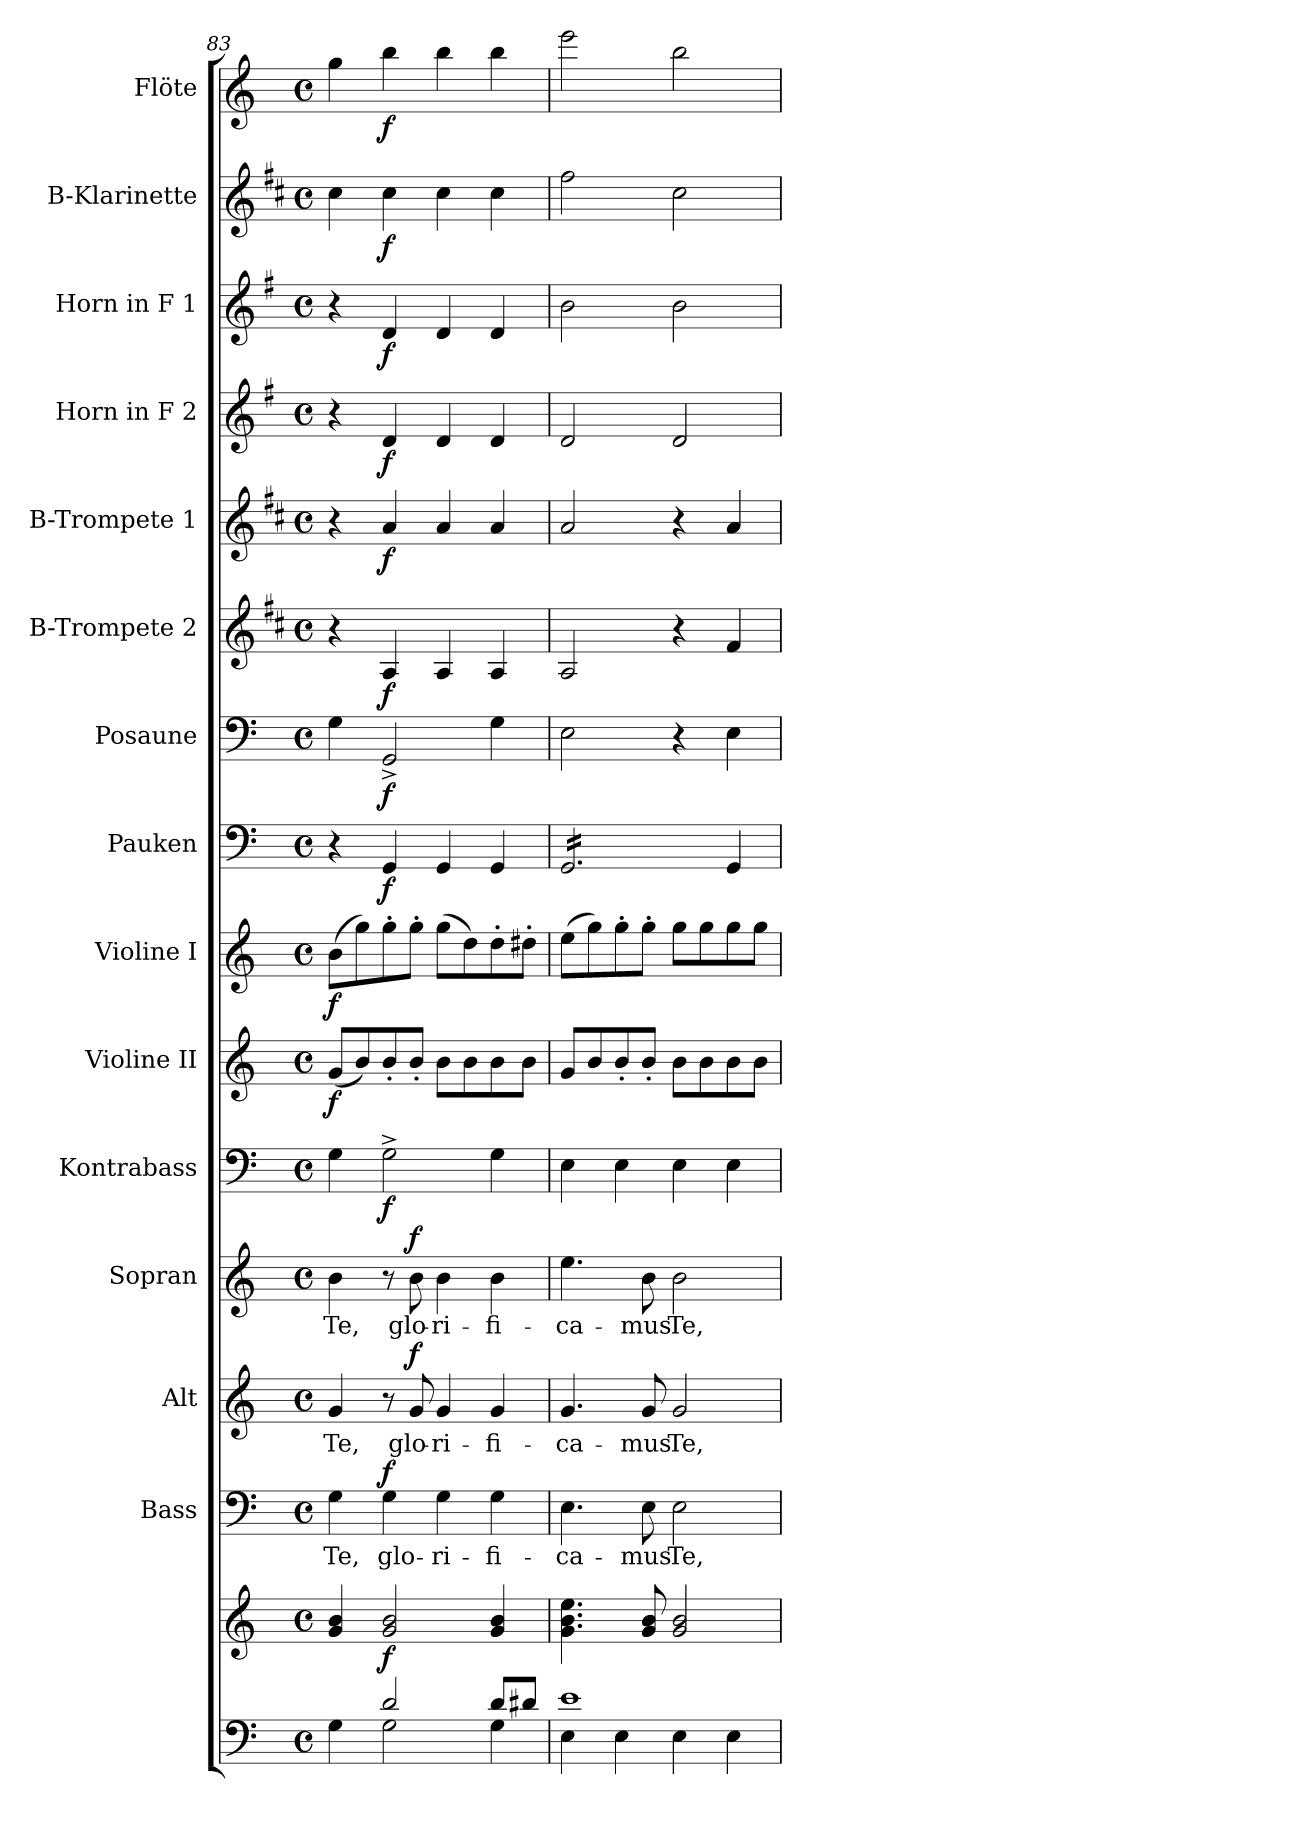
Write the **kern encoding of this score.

**kern	**kern	**dynam	**kern	**text	**dynam	**kern	**text	**dynam	**kern	**text	**dynam	**kern	**dynam	**kern	**dynam	**kern	**dynam	**kern	**dynam	**kern	**dynam	**kern	**dynam	**kern	**dynam	**kern	**dynam	**kern	**dynam	**kern	**dynam	**kern	**dynam
*part15	*part15	*part15	*part14	*part14	*part14	*part13	*part13	*part13	*part12	*part12	*part12	*part11	*part11	*part10	*part10	*part9	*part9	*part8	*part8	*part7	*part7	*part6	*part6	*part5	*part5	*part4	*part4	*part3	*part3	*part2	*part2	*part1	*part1
*staff16	*staff15	*staff15/16	*staff14	*staff14	*staff14	*staff13	*staff13	*staff13	*staff12	*staff12	*staff12	*staff11	*staff11	*staff10	*staff10	*staff9	*staff9	*staff8	*staff8	*staff7	*staff7	*staff6	*staff6	*staff5	*staff5	*staff4	*staff4	*staff3	*staff3	*staff2	*staff2	*staff1	*staff1
*	*	*	*I"Bass	*	*	*I"Alt	*	*	*I"Sopran	*	*	*I"Kontrabass	*	*I"Violine II	*	*I"Violine I	*	*I"Pauken	*	*I"Posaune	*	*I"B-Trompete 2	*	*I"B-Trompete 1	*	*I"Horn in F 2	*	*I"Horn in F 1	*	*I"B-Klarinette	*	*I"Flöte	*
*	*	*	*I'B.	*	*	*I'A.	*	*	*I'S.	*	*	*I'Kb.	*	*I'Vl. II	*	*I'Vl. I	*	*I'Pk.	*	*I'Pos.	*	*I'B Trp. 2	*	*I'B Trp. 1	*	*	*	*	*	*I'B Kl.	*	*I'Fl.	*
*clefF4	*clefG2	*	*clefF4	*	*	*clefG2	*	*	*clefG2	*	*	*clefF4	*	*clefG2	*	*clefG2	*	*clefF4	*	*clefF4	*	*clefG2	*	*clefG2	*	*clefG2	*	*clefG2	*	*clefG2	*	*clefG2	*
*	*	*	*	*	*	*	*	*	*	*	*	*ITrd7c12	*	*	*	*	*	*	*	*	*	*ITrd1c2	*	*ITrd1c2	*	*ITrd4c7	*	*ITrd4c7	*	*ITrd1c2	*	*	*
*k[]	*k[]	*	*k[]	*	*	*k[]	*	*	*k[]	*	*	*k[]	*	*k[]	*	*k[]	*	*k[]	*	*k[]	*	*k[]	*	*k[]	*	*k[]	*	*k[]	*	*k[]	*	*k[]	*
*C:	*C:	*	*C:	*	*	*C:	*	*	*C:	*	*	*C:	*	*C:	*	*C:	*	*C:	*	*C:	*	*C:	*	*C:	*	*C:	*	*C:	*	*C:	*	*C:	*
*M4/4	*M4/4	*	*M4/4	*	*	*M4/4	*	*	*M4/4	*	*	*M4/4	*	*M4/4	*	*M4/4	*	*M4/4	*	*M4/4	*	*M4/4	*	*M4/4	*	*M4/4	*	*M4/4	*	*M4/4	*	*M4/4	*
*met(c)	*met(c)	*	*met(c)	*	*	*met(c)	*	*	*met(c)	*	*	*met(c)	*	*met(c)	*	*met(c)	*	*met(c)	*	*met(c)	*	*met(c)	*	*met(c)	*	*met(c)	*	*met(c)	*	*met(c)	*	*met(c)	*
=83	=83	=83	=83	=83	=83	=83	=83	=83	=83	=83	=83	=83	=83	=83	=83	=83	=83	=83	=83	=83	=83	=83	=83	=83	=83	=83	=83	=83	=83	=83	=83	=83	=83
*^	*	*	*	*	*	*	*	*	*	*	*	*	*	*	*	*	*	*	*	*	*	*	*	*	*	*	*	*	*	*	*	*	*
!	!	!	!	!	!LO:LY:b	!	!	!LO:LY:b	!	!	!LO:LY:b	!	!	!	!	!LO:DY:b	!	!LO:DY:b	!	!	!	!	!	!	!	!	!	!	!	!	!	!	!	!
4ryy	4G\	4g/ 4b/	.	4G\	Te,	.	4g/	Te,	.	4b\	Te,	.	4GG\	.	(<8g/L	f	(>8b\L	f	4r	.	4G\	.	4r	.	4r	.	4r	.	4r	.	4b\	.	4gg\	.
.	.	.	.	.	.	.	.	.	.	.	.	.	.	.	8b/)	.	8gg\)	.	.	.	.	.	.	.	.	.	.	.	.	.	.	.	.	.
!	!	!	!LO:DY:b	!	!LO:LY:b	!LO:DY:a	!	!	!	!	!	!	!	!LO:DY:b	!	!	!	!	!	!LO:DY:b	!	!LO:DY:b	!	!LO:DY:b	!	!LO:DY:b	!	!LO:DY:b	!	!LO:DY:b	!	!LO:DY:b	!	!LO:DY:b
2d/	2G\	2g/ 2b/	f	4G\	glo-	f	8r	.	.	8r	.	.	2GG^>\	f	8b'</	.	8gg'>\	.	4GG/	f	2GG^>/	f	4G/	f	4g/	f	4G/	f	4G/	f	4b\	f	4bb\	f
!	!	!	!	!	!	!	!	!LO:LY:b	!LO:DY:a	!	!LO:LY:b	!LO:DY:a	!	!	!	!	!	!	!	!	!	!	!	!	!	!	!	!	!	!	!	!	!	!
.	.	.	.	.	.	.	8g/	glo-	f	8b\	glo-	f	.	.	8b'</J	.	8gg'>\J	.	.	.	.	.	.	.	.	.	.	.	.	.	.	.	.	.
!	!	!	!	!	!LO:LY:b	!	!	!LO:LY:b	!	!	!LO:LY:b	!	!	!	!	!	!	!	!	!	!	!	!	!	!	!	!	!	!	!	!	!	!	!
.	.	.	.	4G\	-ri-	.	4g/	-ri-	.	4b\	-ri-	.	.	.	8b\L	.	(>8gg\L	.	4GG/	.	.	.	4G/	.	4g/	.	4G/	.	4G/	.	4b\	.	4bb\	.
.	.	.	.	.	.	.	.	.	.	.	.	.	.	.	8b\	.	8dd\)	.	.	.	.	.	.	.	.	.	.	.	.	.	.	.	.	.
!	!	!	!	!	!LO:LY:b	!	!	!LO:LY:b	!	!	!LO:LY:b	!	!	!	!	!	!	!	!	!	!	!	!	!	!	!	!	!	!	!	!	!	!	!
8d/L	4G\	4g/ 4b/	.	4G\	-fi-	.	4g/	-fi-	.	4b\	-fi-	.	4GG\	.	8b\	.	8dd'>\	.	4GG/	.	4G\	.	4G/	.	4g/	.	4G/	.	4G/	.	4b\	.	4bb\	.
8d#X/J	.	.	.	.	.	.	.	.	.	.	.	.	.	.	8b\J	.	8dd#X'>\J	.	.	.	.	.	.	.	.	.	.	.	.	.	.	.	.	.
=84	=84	=84	=84	=84	=84	=84	=84	=84	=84	=84	=84	=84	=84	=84	=84	=84	=84	=84	=84	=84	=84	=84	=84	=84	=84	=84	=84	=84	=84	=84	=84	=84	=84	=84
!	!	!	!	!	!LO:LY:b	!	!	!LO:LY:b	!	!	!LO:LY:b	!	!	!	!	!	!	!	!	!	!	!	!	!	!	!	!	!	!	!	!	!	!	!
*	*	*	*	*	*	*	*	*	*	*	*	*	*	*	*	*	*	*	*tremolo	*	*	*	*	*	*	*	*	*	*	*	*	*	*	*
1e	4E\	4.g\ 4.b\ 4.ee\	.	4.E\	-ca-	.	4.g/	-ca-	.	4.ee\	-ca-	.	4EE\	.	8g/L	.	(>8ee\L	.	16GG/LL	.	2E\	.	2G/	.	2g/	.	2G/	.	2e\	.	2ee\	.	2eee\	.
.	.	.	.	.	.	.	.	.	.	.	.	.	.	.	.	.	.	.	16GG/	.	.	.	.	.	.	.	.	.	.	.	.	.	.	.
.	.	.	.	.	.	.	.	.	.	.	.	.	.	.	8b/	.	8gg\)	.	16GG/	.	.	.	.	.	.	.	.	.	.	.	.	.	.	.
.	.	.	.	.	.	.	.	.	.	.	.	.	.	.	.	.	.	.	16GG/	.	.	.	.	.	.	.	.	.	.	.	.	.	.	.
.	4E\	.	.	.	.	.	.	.	.	.	.	.	4EE\	.	8b'</	.	8gg'>\	.	16GG/	.	.	.	.	.	.	.	.	.	.	.	.	.	.	.
.	.	.	.	.	.	.	.	.	.	.	.	.	.	.	.	.	.	.	16GG/	.	.	.	.	.	.	.	.	.	.	.	.	.	.	.
!	!	!	!	!	!LO:LY:b	!	!	!LO:LY:b	!	!	!LO:LY:b	!	!	!	!	!	!	!	!	!	!	!	!	!	!	!	!	!	!	!	!	!	!	!
.	.	8g/ 8b/	.	8E\	-mus	.	8g/	-mus	.	8b\	-mus	.	.	.	8b'</J	.	8gg'>\J	.	16GG/	.	.	.	.	.	.	.	.	.	.	.	.	.	.	.
.	.	.	.	.	.	.	.	.	.	.	.	.	.	.	.	.	.	.	16GG/	.	.	.	.	.	.	.	.	.	.	.	.	.	.	.
!	!	!	!	!	!LO:LY:b	!	!	!LO:LY:b	!	!	!LO:LY:b	!	!	!	!	!	!	!	!	!	!	!	!	!	!	!	!	!	!	!	!	!	!	!
.	4E\	2g/ 2b/	.	2E\	Te,	.	2g/	Te,	.	2b\	Te,	.	4EE\	.	8b\L	.	8gg\L	.	16GG/	.	4r	.	4r	.	4r	.	2G/	.	2e\	.	2b\	.	2bb\	.
.	.	.	.	.	.	.	.	.	.	.	.	.	.	.	.	.	.	.	16GG/	.	.	.	.	.	.	.	.	.	.	.	.	.	.	.
.	.	.	.	.	.	.	.	.	.	.	.	.	.	.	8b\	.	8gg\	.	16GG/	.	.	.	.	.	.	.	.	.	.	.	.	.	.	.
.	.	.	.	.	.	.	.	.	.	.	.	.	.	.	.	.	.	.	16GG/JJ	.	.	.	.	.	.	.	.	.	.	.	.	.	.	.
*	*	*	*	*	*	*	*	*	*	*	*	*	*	*	*	*	*	*	*Xtremolo	*	*	*	*	*	*	*	*	*	*	*	*	*	*	*
.	4E\	.	.	.	.	.	.	.	.	.	.	.	4EE\	.	8b\	.	8gg\	.	4GG/	.	4E\	.	4e/	.	4g/	.	.	.	.	.	.	.	.	.
.	.	.	.	.	.	.	.	.	.	.	.	.	.	.	8b\J	.	8gg\J	.	.	.	.	.	.	.	.	.	.	.	.	.	.	.	.	.
*v	*v	*	*	*	*	*	*	*	*	*	*	*	*	*	*	*	*	*	*	*	*	*	*	*	*	*	*	*	*	*	*	*	*	*
=	=	=	=	=	=	=	=	=	=	=	=	=	=	=	=	=	=	=	=	=	=	=	=	=	=	=	=	=	=	=	=	=	=
*-	*-	*-	*-	*-	*-	*-	*-	*-	*-	*-	*-	*-	*-	*-	*-	*-	*-	*-	*-	*-	*-	*-	*-	*-	*-	*-	*-	*-	*-	*-	*-	*-	*-
